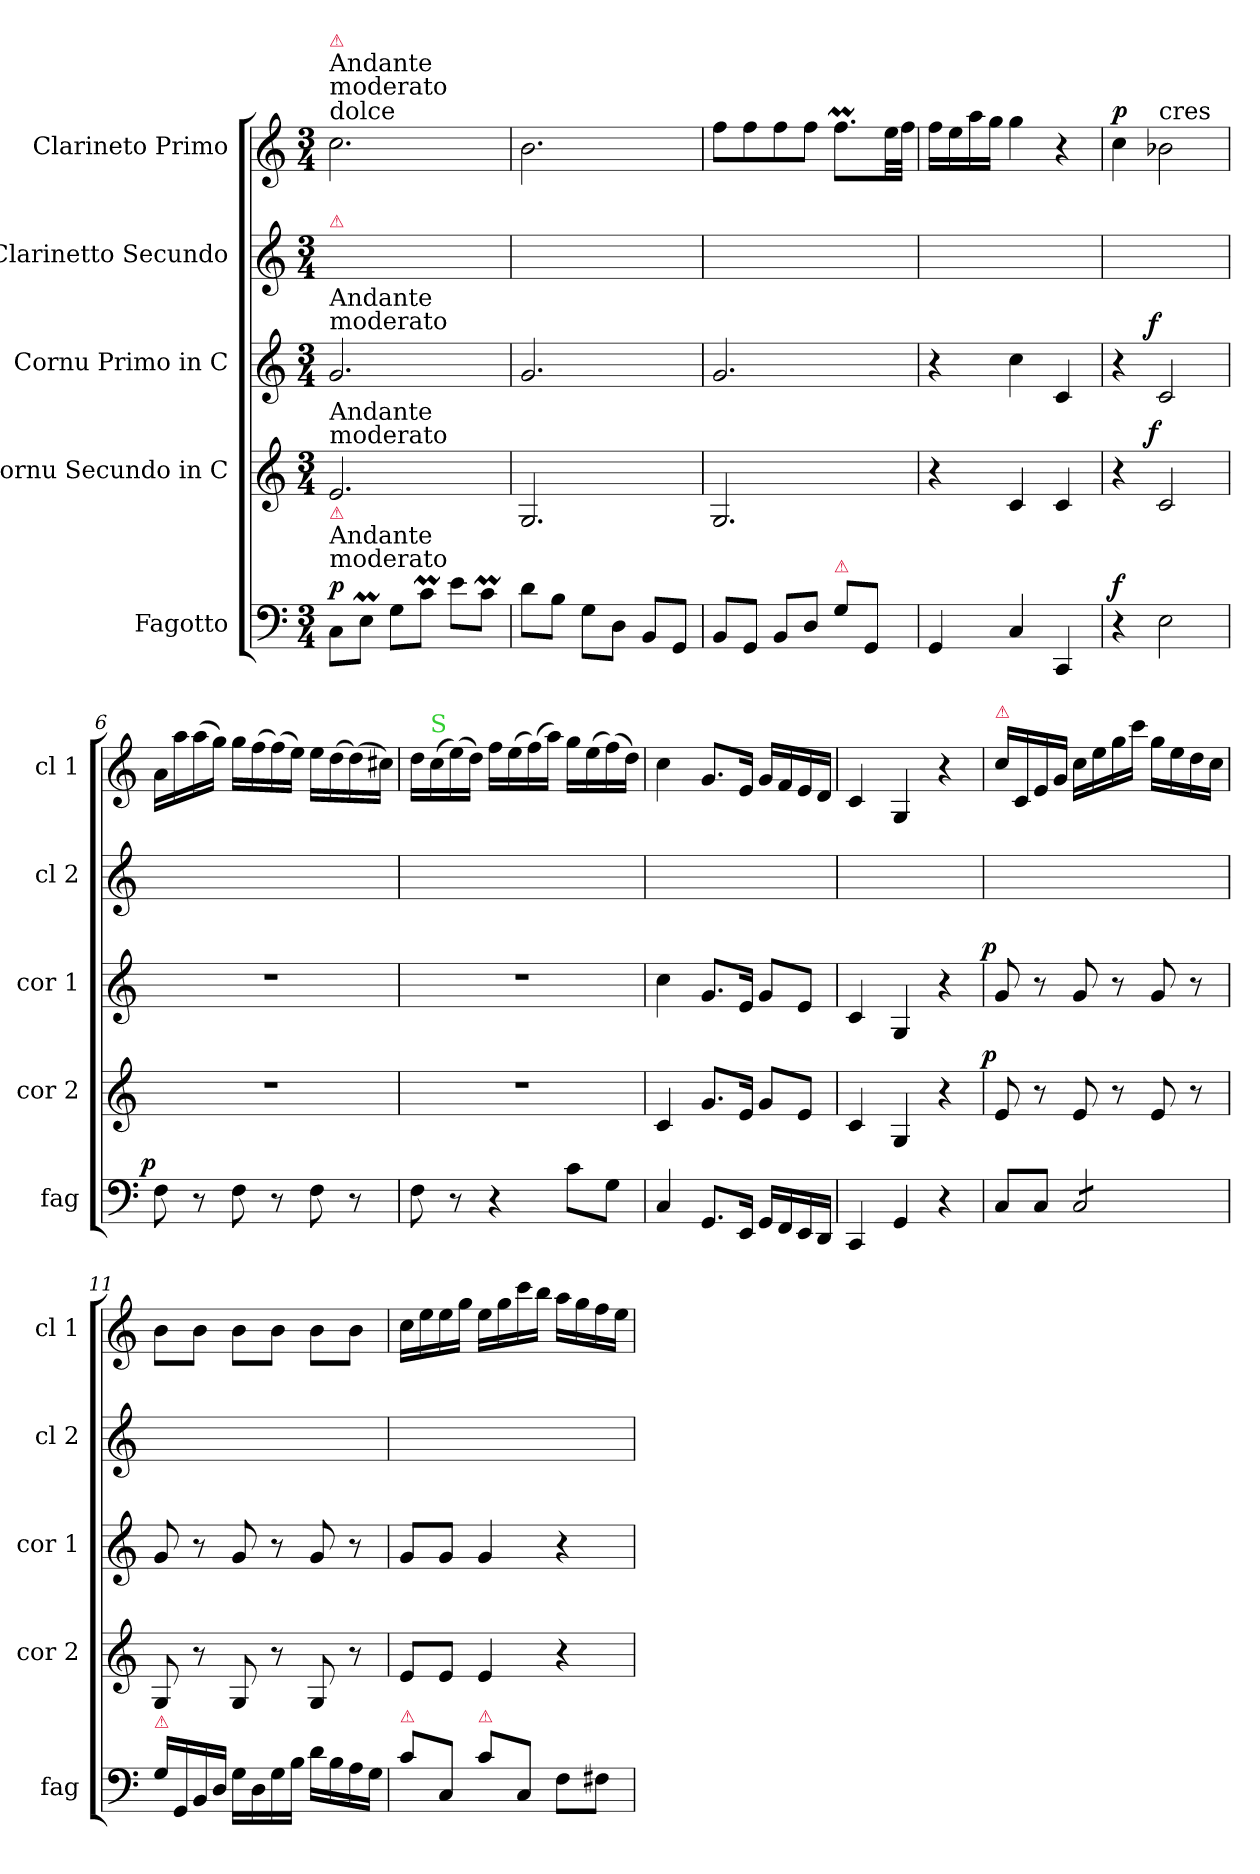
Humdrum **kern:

**kern	**dynam	**kern	**dynam	**kern	**dynam	**kern	**kern	**dynam
*part5	*part5	*part4	*part4	*part3	*part3	*part2	*part1	*part1
*staff5	*staff5	*staff4	*staff4	*staff3	*staff3	*staff2	*staff1	*staff1
*I"Fagotto	*	*I"Cornu Secundo in C	*	*I"Cornu Primo in C	*	*I"Clarinetto Secundo	*I"Clarineto Primo	*
*I'fag	*	*I'cor 2	*	*I'cor 1	*	*I'cl 2	*I'cl 1	*
*clefF4	*	*clefG2	*	*clefG2	*	*clefG2	*clefG2	*
*k[]	*	*k[]	*	*k[]	*	*k[]	*k[]	*
*M3/4	*	*M3/4	*	*M3/4	*	*M3/4	*M3/4	*
=1	=1	=1	=1	=1	=1	=1	=1	=1
!	!	!	!	!	!	!	!LO:TX:a:t=dolce	!
!	!	!	!	!	!	!	!LO:TX:a:t=Andante \nmoderato	!
!	!	!	!	!	!	!	!LO:TX:a:color=crimson:t=⚠	!
!	!	!	!	!	!	!LO:TX:a:color=crimson:t=⚠	!	!
!	!	!	!	!LO:TX:a:t=Andante \nmoderato	!	!	!	!
!	!	!LO:TX:a:t=Andante \nmoderato	!	!	!	!	!	!
!LO:TX:a:t=Andante \nmoderato	!	!	!	!	!	!	!	!
!LO:TX:a:color=crimson:t=⚠	!	!	!	!	!	!	!	!
!	!LO:DY:a	!	!LO:DY:a:rj	!	!LO:DY:a:rj	!	!	!
8C\L	p	2.e/	p&colon;	2.g/	p&colon;	2.ryy	2.cc\	.
8Em\J	.	.	.	.	.	.	.	.
8G\L	.	.	.	.	.	.	.	.
8cM\J	.	.	.	.	.	.	.	.
8e\L	.	.	.	.	.	.	.	.
8cM\J	.	.	.	.	.	.	.	.
=2	=2	=2	=2	=2	=2	=2	=2	=2
8d\L	.	2.G/	.	2.g/	.	2.ryy	2.b\	.
8B\J	.	.	.	.	.	.	.	.
8G\L	.	.	.	.	.	.	.	.
8D\J	.	.	.	.	.	.	.	.
8BB/L	.	.	.	.	.	.	.	.
8GG/J	.	.	.	.	.	.	.	.
=3	=3	=3	=3	=3	=3	=3	=3	=3
8BB/L	.	2.G/	.	2.g/	.	2.ryy	8ff\L	.
8GG/J	.	.	.	.	.	.	8ff\	.
8BB/L	.	.	.	.	.	.	8ff\	.
8D/J	.	.	.	.	.	.	8ff\J	.
!LO:TX:a:color=crimson:t=⚠	!	!	!	!	!	!	!	!
8G\L	.	.	.	.	.	.	8.ffM\L	.
8GG/J	.	.	.	.	.	.	.	.
.	.	.	.	.	.	.	32ee\LL	.
.	.	.	.	.	.	.	32ff\JJJ	.
=4	=4	=4	=4	=4	=4	=4	=4	=4
4GG/	.	4r	.	4r	.	2.ryy	16ff\LL	.
.	.	.	.	.	.	.	16ee\	.
.	.	.	.	.	.	.	16aa\	.
.	.	.	.	.	.	.	16gg\JJ	.
4C/	.	4c/	.	4cc\	.	.	4gg\	.
4CC/	.	4c/	.	4c/	.	.	4r	.
=5	=5	=5	=5	=5	=5	=5	=5	=5
!	!LO:DY:a	!	!	!	!	!	!	!LO:DY:a
4r	f	4r	.	4r	.	2.ryy	4cc\	p
!	!	!	!	!	!	!	!LO:TX:a:t=cres	!
!	!	!	!LO:DY:a:rj	!	!LO:DY:a:rj	!	!	!
2E\	.	2c/	f	2c/	f	.	2b-X\	.
=6	=6	=6	=6	=6	=6	=6	=6	=6
!	!LO:DY:a:rj	!	!	!	!	!	!	!
8F\	p	2.r	.	2.r	.	2.ryy	16a\LL	.
.	.	.	.	.	.	.	16aa\	.
8r	.	.	.	.	.	.	(>16aa\	.
.	.	.	.	.	.	.	16gg\JJ)	.
8F\	.	.	.	.	.	.	16gg\LL	.
.	.	.	.	.	.	.	(>16ff\	.
8r	.	.	.	.	.	.	(>16ff\)	.
.	.	.	.	.	.	.	16ee\JJ)	.
8F\	.	.	.	.	.	.	16ee\LL	.
.	.	.	.	.	.	.	(>16dd\	.
8r	.	.	.	.	.	.	(>16dd\)	.
.	.	.	.	.	.	.	16cc#X\JJ)	.
=7	=7	=7	=7	=7	=7	=7	=7	=7
8F\	.	2.r	.	2.r	.	2.ryy	16dd\LL	.
!	!	!	!	!	!	!	!LO:TX:a:color=limegreen:t=S	!
.	.	.	.	.	.	.	(>16cc\	.
8r	.	.	.	.	.	.	(>16ee\)	.
.	.	.	.	.	.	.	16dd\JJ)	.
4r	.	.	.	.	.	.	16ff\LL	.
.	.	.	.	.	.	.	(>16ee\	.
.	.	.	.	.	.	.	(>16ff\)	.
.	.	.	.	.	.	.	16aa\JJ)	.
8c\L	.	.	.	.	.	.	16gg\LL	.
.	.	.	.	.	.	.	(>16ee\	.
8G\J	.	.	.	.	.	.	(>16ff\)	.
.	.	.	.	.	.	.	16dd\JJ)	.
=8	=8	=8	=8	=8	=8	=8	=8	=8
4C/	.	4c/	.	4cc\	.	2.ryy	4cc\	.
8.GG/L	.	8.g/L	.	8.g/L	.	.	8.g/L	.
16EE/Jk	.	16e/Jk	.	16e/Jk	.	.	16e/Jk	.
16GG/LL	.	8g/L	.	8g/L	.	.	16g/LL	.
16FF/	.	.	.	.	.	.	16f/	.
16EE/	.	8e/J	.	8e/J	.	.	16e/	.
16DD/JJ	.	.	.	.	.	.	16d/JJ	.
=9	=9	=9	=9	=9	=9	=9	=9	=9
4CC/	.	4c/	.	4c/	.	2.ryy	4c/	.
4GG/	.	4G/	.	4G/	.	.	4G/	.
4r	.	4r	.	4r	.	.	4r	.
=10	=10	=10	=10	=10	=10	=10	=10	=10
!	!	!	!	!	!	!	!LO:TX:a:color=crimson:t=⚠	!
!	!	!	!LO:DY:a:rj	!	!LO:DY:a:rj	!	!	!
8C/L	.	8e/	p	8g/	p	2.ryy	16cc\LL	.
.	.	.	.	.	.	.	16c/	.
8C/J	.	8r	.	8r	.	.	16e/	.
.	.	.	.	.	.	.	16g/JJ	.
*tremolo	*	*	*	*	*	*	*	*
8C/L	.	8e/	.	8g/	.	.	16cc\LL	.
.	.	.	.	.	.	.	16ee\	.
8C/	.	8r	.	8r	.	.	16gg\	.
.	.	.	.	.	.	.	16ccc\JJ	.
8C/	.	8e/	.	8g/	.	.	16gg\LL	.
.	.	.	.	.	.	.	16ee\	.
8C/J	.	8r	.	8r	.	.	16dd\	.
*Xtremolo	*	*	*	*	*	*	*	*
.	.	.	.	.	.	.	16cc\JJ	.
=11	=11	=11	=11	=11	=11	=11	=11	=11
!LO:TX:a:color=crimson:t=⚠	!	!	!	!	!	!	!	!
16G\LL	.	8G/	.	8g/	.	2.ryy	8b\L	.
16GG/	.	.	.	.	.	.	.	.
16BB/	.	8r	.	8r	.	.	8b\J	.
16D/JJ	.	.	.	.	.	.	.	.
16G\LL	.	8G/	.	8g/	.	.	8b\L	.
16D\	.	.	.	.	.	.	.	.
16G\	.	8r	.	8r	.	.	8b\J	.
16B\JJ	.	.	.	.	.	.	.	.
16d\LL	.	8G/	.	8g/	.	.	8b\L	.
16B\	.	.	.	.	.	.	.	.
16A\	.	8r	.	8r	.	.	8b\J	.
16G\JJ	.	.	.	.	.	.	.	.
=12	=12	=12	=12	=12	=12	=12	=12	=12
!LO:TX:a:color=crimson:t=⚠	!	!	!	!	!	!	!	!
8c\L	.	8e/L	.	8g/L	.	2.ryy	16cc\LL	.
.	.	.	.	.	.	.	16ee\	.
8C/J	.	8e/J	.	8g/J	.	.	16ee\	.
.	.	.	.	.	.	.	16gg\JJ	.
!LO:TX:a:color=crimson:t=⚠	!	!	!	!	!	!	!	!
8c\L	.	4e/	.	4g/	.	.	16ee\LL	.
.	.	.	.	.	.	.	16gg\	.
8C/J	.	.	.	.	.	.	16ccc\	.
.	.	.	.	.	.	.	16bb\JJ	.
8F\L	.	4r	.	4r	.	.	16aa\LL	.
.	.	.	.	.	.	.	16gg\	.
8F#X\J	.	.	.	.	.	.	16ff\	.
.	.	.	.	.	.	.	16ee\JJ	.
=	=	=	=	=	=	=	=	=
*-	*-	*-	*-	*-	*-	*-	*-	*-
